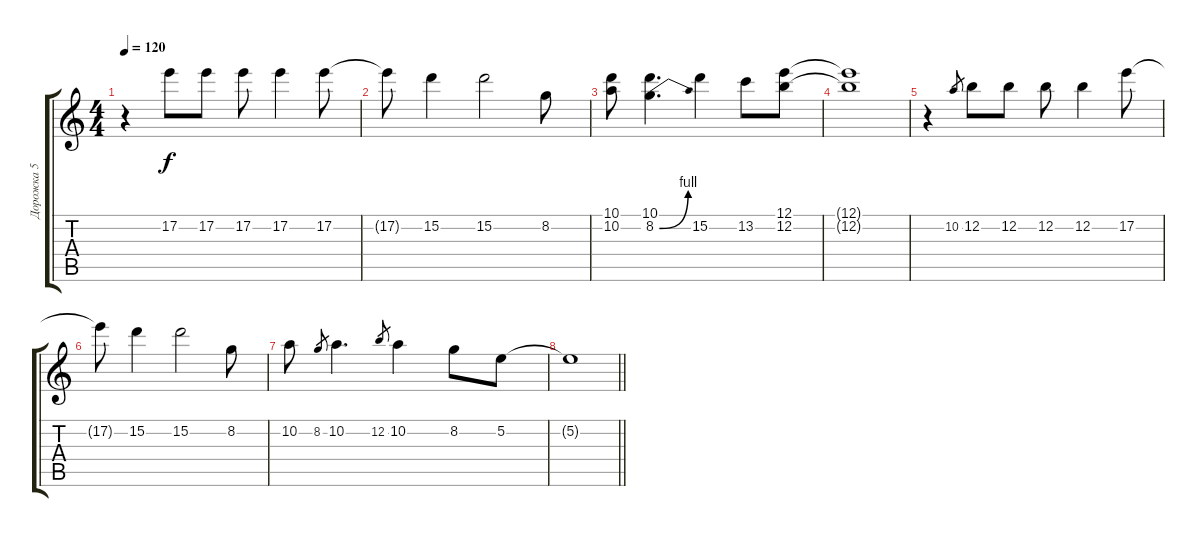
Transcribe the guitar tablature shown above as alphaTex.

\track ("Дорожка 5" "Дорожка 5") {instrument distortionguitar}
\staff {score tabs}
\tuning (E4 B3 G3 D3 A2 E2) {hide}
\ts (4 4)
\tempo 120
\clef g2
\ks c
r.4{dy f} 17.2.8 17.2.8 17.2.8 17.2.4 17.2.8 |
17.2{t}.8 15.2.4 15.2.2 8.2.8 |
(10.1 10.2).8 (10.1 8.2{be (bend 0 0 60 4)}).4{d} 15.2.4 13.2.8 (12.1 12.2).8 |
(12.1{t} 12.2{t}).1 |
r.4 10.2.8{gr} 12.2.8 12.2.8 12.2.8 12.2.4 17.2.8 |
17.2{t}.8 15.2.4 15.2.2 8.2.8 |
10.2.8 8.2.8{gr} 10.2.4{d} 12.2.8{gr} 10.2.4 8.2.8 5.2.8 |
\barLineRight lightlight
5.2{t}.1
